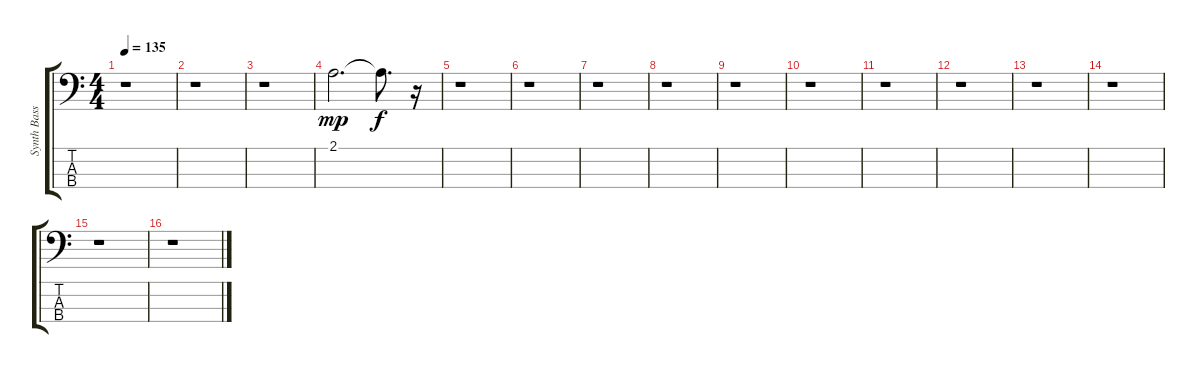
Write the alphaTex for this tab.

\track ("Synth Bass" "Synth Bass") {instrument synthbass1}
\staff {score tabs}
\tuning (G2 D2 A1 E1) {hide}
\ts (4 4)
\tempo 135
\clef f4
\ks c
r.1{dy f} |
r.1 |
r.1 |
2.1.2{d dy mp} 2.1{t}.8{d dy f} r.16 |
r.1 |
r.1 |
r.1 |
r.1 |
r.1 |
r.1 |
r.1 |
r.1 |
r.1 |
r.1 |
r.1 |
r.1
